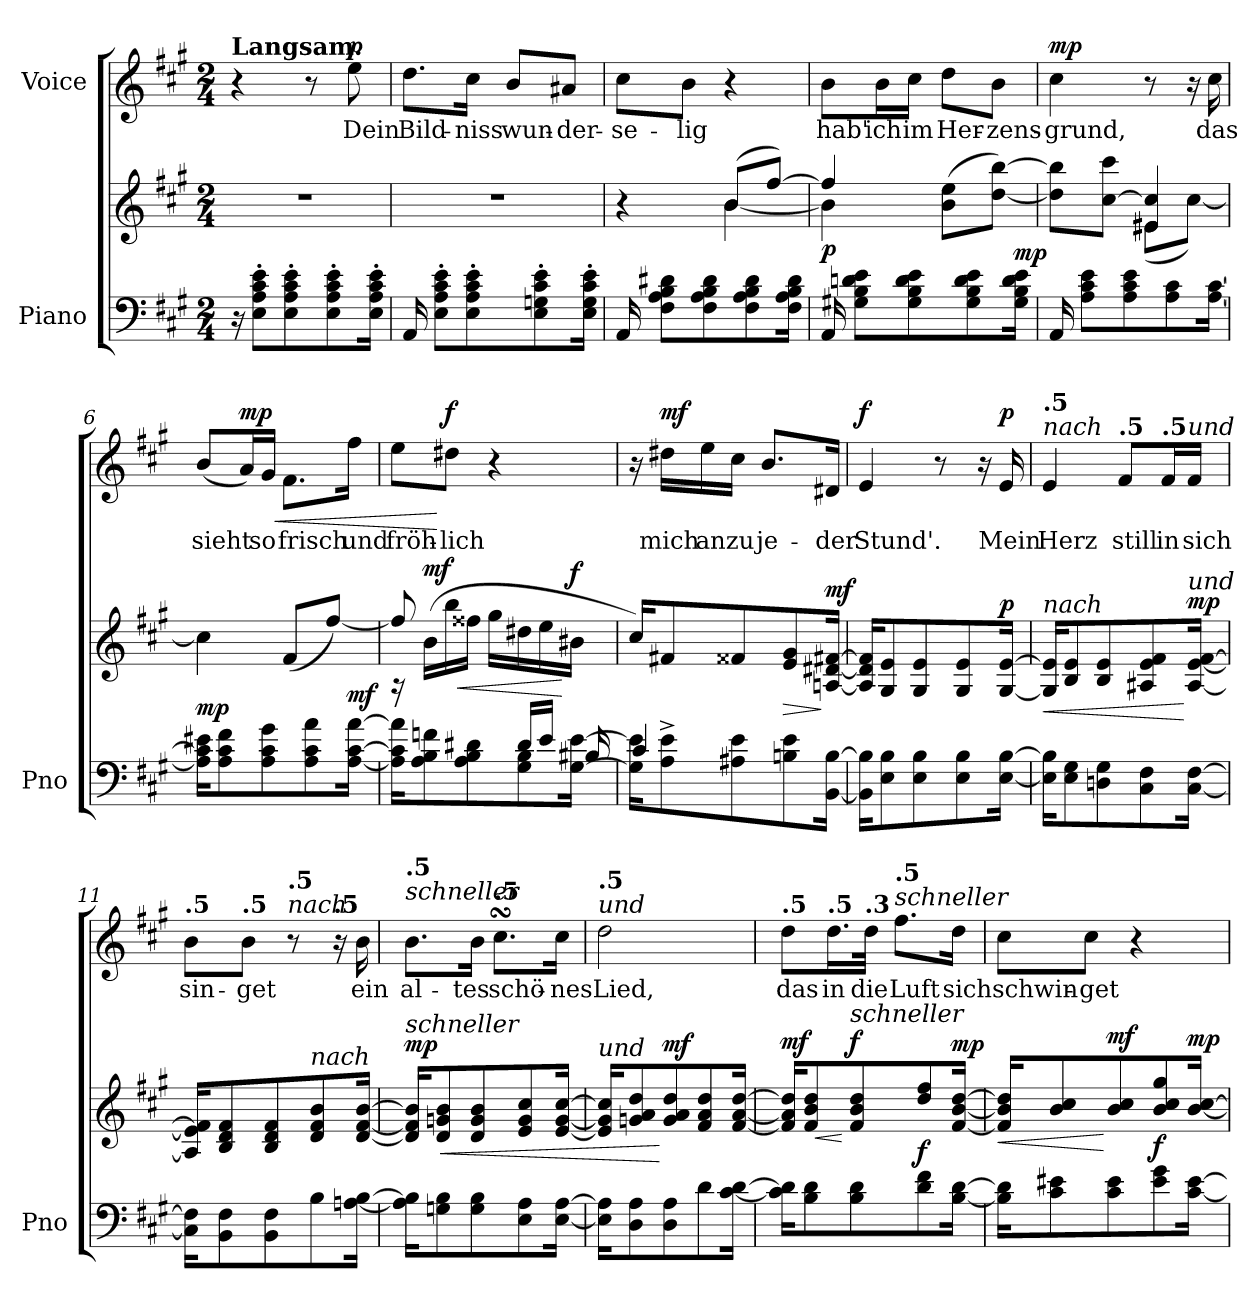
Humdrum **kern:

**kern	**kern	**dynam	**kern	**text	**dynam
*part2	*part2	*part2	*part1	*part1	*part1
*staff3	*staff2	*staff2/3	*staff1	*staff1	*staff1
*I"Piano	*	*	*I"Voice	*	*
*I'Pno	*	*	*	*	*
*clefF4	*clefG2	*	*clefG2	*	*
*k[f#c#g#]	*k[f#c#g#]	*	*k[f#c#g#]	*	*
*M2/4	*M2/4	*	*M2/4	*	*
=1	=1	=1	=1	=1	=1
!	!	!	!LO:TX:a:B:t=Langsam.	!	!
16r	2r	.	4r	.	.
8E\' 8A\' 8c#\' 8e\'L	.	.	.	.	.
8E\' 8A\' 8c#\' 8e\'	.	.	.	.	.
.	.	.	8r	.	.
8E\' 8A\' 8c#\' 8e\'	.	.	.	.	.
!	!	!	!	!LO:LY:b	!LO:DY:a
.	.	.	8ee\	Dein	p
16E\' 16A\' 16c#\' 16e\'Jk	.	.	.	.	.
=2	=2	=2	=2	=2	=2
!	!	!	!	!LO:LY:b	!
16AA/	2r	.	8.dd\L	Bild-	.
8E\' 8A\' 8c#\' 8e\'L	.	.	.	.	.
!	!	!	!	!LO:LY:b	!
8E\' 8A\' 8c#\' 8e\'	.	.	16cc#\Jk	-niss	.
!	!	!	!	!LO:LY:b	!
.	.	.	8b/L	wun-	.
8E\' 8Gn\' 8c#\' 8e\'	.	.	.	.	.
!	!	!	!	!LO:LY:b	!
.	.	.	8a#X/J	-der-	.
16E\' 16G\' 16c#\' 16e\'Jk	.	.	.	.	.
=3	=3	=3	=3	=3	=3
*	*^	*	*	*	*
!	!	!	!	!	!LO:LY:b	!
16AA/	4r	4ryy	.	8cc#\L	-se-	.
8F#\ 8A\ 8B\ 8d#X\L	.	.	.	.	.	.
!	!	!	!	!	!LO:LY:b	!
.	.	.	.	8b\J	-lig	.
8F#\ 8A\ 8B\ 8d#\	.	.	.	.	.	.
.	(8b/L	[4b\	.	4r	.	.
8F#\ 8A\ 8B\ 8d#\	.	.	.	.	.	.
.	[8ff#/J)	.	.	.	.	.
16F#\ 16A\ 16B\ 16d#\Jk	.	.	.	.	.	.
=4	=4	=4	=4	=4	=4	=4
!	!	!	!LO:DY:a=2	!	!LO:LY:b	!
16AA/	4ff#/]	4b\]	p	8b\L	hab'	.
8G#X\ 8B\ 8dn\ 8e\L	.	.	.	.	.	.
!	!	!	!	!	!LO:LY:b	!
.	.	.	.	16b\L	ich	.
!	!	!	!	!	!LO:LY:b	!
8G#\ 8B\ 8d\ 8e\	.	.	.	16cc#\JJ	im	.
!	!	!	!	!	!LO:LY:b	!
.	(>8b\ 8ee\L	4ryy	.	8dd\L	Her-	.
8G#\ 8B\ 8d\ 8e\	.	.	.	.	.	.
!	!	!	!	!	!LO:LY:b	!
.	[8dd\ [8bb\J)	.	.	8b\J	-zens-	.
!	!	!	!LO:DY:a=2	!	!	!
16G#\ 16B\ 16d\ 16e\Jk	.	.	mp	.	.	.
!!LO:LB:g=z
=5	=5	=5	=5	=5	=5	=5
!	!	!	!	!	!LO:LY:b	!LO:DY:a
16AA/	8dd\] 8bb\]L	4ryy	.	4cc#\	-grund,	mp
8A\ 8c#\ 8e\L	.	.	.	.	.	.
.	[8cc#\ 8ccc#\J	.	.	.	.	.
8A\ 8c#\ 8e\	.	.	.	.	.	.
.	(4e#X/ 4cc#/]	(8e#\L	.	8r	.	.
8A\ 8c#\	.	.	.	.	.	.
.	.	[8cc#\J)	.	16r	.	.
!	!	!	!	!	!LO:LY:b	!
[16A\ [16c#\Jk	.	.	.	16cc#\	das	.
*	*v	*v	*	*	*	*
=6	=6	=6	=6	=6	=6
!	!	!LO:DY:a=2	!	!LO:LY:b	!
16A\] 16c#\] 16e#X\KL)	4cc#\]	mp	(8b/L	sieht	.
8A\ 8c#\ 8f#\	.	.	.	.	.
!	!	!	!	!	!LO:HP:b
!	!	!	!	!	!LO:DY:n=1:a
.	.	.	16a/L)	.	< mp
!	!	!	!	!LO:LY:b	!
8A\ 8c#\ 8g#\	.	.	16g#/JJ	so	.
!	!	!	!	!LO:LY:b	!
.	(8f#/L	.	8.f#\L	frisch	.
8A\ 8c#\ 8a\	.	.	.	.	.
.	[8ff#/J)	.	.	.	.
!	!	!LO:DY:a=2	!	!LO:LY:b	!
[16A\ [16c#\ [16a\Jk	.	mf	16ff#\Jk	und	.
=7	=7	=7	=7	=7	=7
*^	*^	*	*	*	*
!	!	!	!	!	!	!LO:LY:b	!
16A\] 16c#\] 16a\]KL	16ryy	16rA	8ff#/]	.	8ee\L	fröh-	.
!	!	!	!	!LO:HP:b	!	!	!
!	!	!	!	!LO:DY:n=1:a	!	!	!
8A\ 8B\ 8fn\	4ryy	(>16b\LL	.	< mf	.	.	.
!	!	!	!	!	!	!LO:LY:b	!LO:DY:n=1:a
.	.	16bb\	8ryy	.	8dd#X\J	-lich	[ f
8A\ 8B\ 8d#X\	.	16ff##X\JJ	.	.	.	.	.
.	.	16gg#\LL	4ryy	.	4r	.	.
8G#\ 8B\	16d#/LL	16dd#X\	.	.	.	.	.
.	16e/JJ	16ee\	.	.	.	.	.
!	!	!	!	!LO:DY:n=2:a	!	!	!
[16G#\ [16e\Jk	16B#X/	16b#X\JJ	.	[ f	.	.	.
*	*	*v	*v	*	*	*	*
=8	=8	=8	=8	=8	=8	=8
16G#\] 16e\]KL	4c#/	16cc#/KL)	.	16r	.	.
!	!	!	!	!	!LO:LY:b	!LO:DY:a
8A\^ 8e\^	.	8f#X/	.	16dd#X\LL	mich	mf
!	!	!	!	!	!LO:LY:b	!
.	.	.	.	16ee\	an	.
!	!	!	!	!	!LO:LY:b	!
8A#X\ 8e\	.	8f##X/	.	16cc#\JJ	zu	.
!	!	!	!	!	!LO:LY:b	!
.	4ryy	.	.	8.b/L	je-	.
!	!	!	!LO:HP:b	!	!	!
8Bn\ 8e\	.	8e/ 8g#/	>	.	.	.
!	!	!	!LO:DY:n=1:a	!	!LO:LY:b	!
[16BB\ [16B\Jk	.	[16An/ [16d#X/ [16f#X/Jk	] mf	16d#X/Jk	-der	.
*v	*v	*	*	*	*	*
!!LO:LB:g=z
=9	=9	=9	=9	=9	=9
!	!	!	!	!LO:LY:b	!LO:DY:a
16BB\] 16B\]KL	16A/] 16d#/] 16f#/]KL	.	4e/	Stund'.	f
8E\ 8B\	8G#/ 8e/	.	.	.	.
8E\ 8B\	8G#/ 8e/	.	.	.	.
.	.	.	8r	.	.
8E\ 8B\	8G#/ 8e/	.	.	.	.
.	.	.	16r	.	.
*	*	*	*MM40	*	*
!	!	!LO:DY:a	!	!LO:LY:b	!LO:DY:a
[16E\ [16B\Jk	[16G#/ [16e/Jk	p	16e/	Mein	p
=10	=10	=10	=10	=10	=10
*	*	*	*MM40	*	*
!	!	!	!LO:TX:a:i:t=nach	!	!
!	!	!	!LO:TX:a:B:t=.5	!	!
!	!LO:TX:a:i:t=nach	!	!	!	!
!	!	!LO:HP:b	!	!LO:LY:b	!
16E\] 16B\]KL	16G#/] 16e/]KL	<	4e/	Herz	.
8E\ 8G#\	8B/ 8e/	.	.	.	.
8Dn\ 8G#\	8B/ 8e/	.	.	.	.
*	*	*	*MM42	*	*
!	!	!	!LO:TX:a:B:t=.5	!	!
!	!	!	!	!LO:LY:b	!
.	.	.	8f#/L	still	.
8C#\ 8F#\	8A#X/ 8e/ 8f#/	.	.	.	.
*	*	*	*MM43	*	*
!	!	!	!LO:TX:a:B:t=.5	!	!
!	!	!	!	!LO:LY:b	!
.	.	.	16f#/L	in	.
*	*	*	*MM44	*	*
!	!	!	!LO:TX:a:i:t=und	!	!
!	!LO:TX:a:i:t=und	!	!	!	!
!	!	!LO:DY:n=1:a	!	!LO:LY:b	!
[16C#\ [16F#\Jk	[16A#/ [16e/ [16f#/Jk	[ mp	16f#/JJ	sich	.
=11	=11	=11	=11	=11	=11
*	*	*	*MM44	*	*
!	!	!	!LO:TX:a:B:t=.5	!	!
!	!	!	!	!LO:LY:b	!
16C#\] 16F#\]KL	16A#/] 16e/] 16f#/]KL	.	8b\L	sin-	.
8BB\ 8F#\	8B/ 8d/ 8f#/	.	.	.	.
*	*	*	*MM45	*	*
!	!	!	!LO:TX:a:B:t=.5	!	!
!	!	!	!	!LO:LY:b	!
.	.	.	8b\J	-get	.
8BB\ 8F#\	8B/ 8d/ 8f#/	.	.	.	.
*	*	*	*MM46	*	*
!	!	!	!LO:TX:a:i:t=nach	!	!
!	!	!	!LO:TX:a:B:t=.5	!	!
.	.	.	8r	.	.
!	!LO:TX:a:i:t=nach	!	!	!	!
8B\	8d/ 8f#/ 8b/	.	.	.	.
*	*	*	*MM47	*	*
!	!	!	!LO:TX:a:B:t=.5	!	!
.	.	.	16r	.	.
*	*	*	*MM48	*	*
!	!	!	!	!LO:LY:b	!
[16An\ [16B\Jk	[16d/ [16f#/ [16b/Jk	.	16b\	ein	.
=12	=12	=12	=12	=12	=12
*	*	*	*MM48	*	*
!	!	!	!LO:TX:a:i:t=schneller	!	!
!	!	!	!LO:TX:a:B:t=.5	!	!
!	!LO:TX:a:i:t=schneller	!	!	!	!
!	!	!LO:HP:b	!	!LO:LY:b	!
!	!	!LO:DY:n=1:a	!	!	!
16A\] 16B\]KL	16d/] 16f#/] 16b/]KL	< mp	8.b\L	al-	.
8Gn\ 8B\	8d/ 8gn/ 8b/	.	.	.	.
*	*	*	*MM50	*	*
!	!	!	!	!LO:LY:b	!
8G\ 8B\	8d/ 8g/ 8b/	.	16b\Jk	-tes	.
*	*	*	*MM50	*	*
!	!	!	!LO:TX:a:B:t=.5	!	!
!	!	!	!	!LO:LY:b	!
.	.	.	8.cc#sSsS\L	schö-	.
8E\ 8A\	8e/ 8g/ 8cc#/	.	.	.	.
*	*	*	*MM52	*	*
!	!	!	!	!LO:LY:b	!
[16E\ [16A\Jk	[16e/ [16g/ [16cc#/Jk	.	16cc#\Jk	-nes	.
!!LO:LB:g=z
=13	=13	=13	=13	=13	=13
*	*	*	*MM52	*	*
!	!	!	!LO:TX:a:i:t=und	!	!
!	!	!	!LO:TX:a:B:t=.5	!	!
!	!LO:TX:a:i:t=und	!	!	!	!
!	!	!	!	!LO:LY:b	!
16E\] 16A\]KL	16e/] 16g/] 16cc#/]KL	.	2dd\	Lied,	.
8D\ 8A\	8gn/ 8a/ 8dd/	.	.	.	.
!	!	!LO:DY:n=1:a	!	!	!
8D\ 8A\	8g/ 8a/ 8dd/	[ mf	.	.	.
8d\	8f#/ 8a/ 8dd/	.	.	.	.
[16c#\ [16d\Jk	[16f#/ [16a/ [16dd/Jk	.	.	.	.
=14	=14	=14	=14	=14	=14
*	*	*	*MM56	*	*
!	!	!	!LO:TX:a:B:t=.5	!	!
!	!	!LO:HP:b	!	!LO:LY:b	!
!	!	!LO:DY:n=1:a	!	!	!
16c#\] 16d\]KL	16f#/] 16a/] 16dd/]KL	< mf	8dd\L	das	.
8B\ 8d\	8f#/ 8b/ 8dd/	.	.	.	.
*	*	*	*MM57	*	*
!	!	!	!LO:TX:a:B:t=.5	!	!
!	!	!	!	!LO:LY:b	!
.	.	.	16.dd\L	in	.
!	!LO:TX:a:i:t=schneller	!	!	!	!
!	!	!LO:DY:n=2:a	!	!	!
8B\ 8d\	8f#/ 8b/ 8dd/	[ f	.	.	.
*	*	*	*MM58	*	*
!	!	!	!LO:TX:a:B:t=.3	!	!
!	!	!	!	!LO:LY:b	!
.	.	.	32dd\JJk	die	.
*	*	*	*MM58	*	*
!	!	!	!LO:TX:a:i:t=schneller	!	!
!	!	!	!LO:TX:a:B:t=.5	!	!
!	!	!	!	!LO:LY:b	!
.	.	.	8.ff#\L	Luft	.
!	!	!LO:DY:n=3:a=2	!	!	!
8d\ 8f#\	8dd/ 8ff#/	f	.	.	.
*	*	*	*MM60	*	*
!	!	!LO:DY:n=4:a	!	!LO:LY:b	!
[16B\ [16d\Jk	[16f#/ [16b/ [16dd/Jk	mp	16dd\Jk	sich	.
=15	=15	=15	=15	=15	=15
!	!	!LO:HP:b	!	!LO:LY:b	!
16B\] 16d\]KL	16f#/] 16b/] 16dd/]KL	<	8cc#\L	schwin-	.
8c#\ 8e#X\	8b/ 8cc#/	.	.	.	.
!	!	!	!	!LO:LY:b	!
.	.	.	8cc#\J	-get	.
!	!	!LO:DY:n=1:a	!	!	!
8c#\ 8e#\	8b/ 8cc#/	[ mf	.	.	.
.	.	.	4r	.	.
!	!	!LO:DY:n=2:a=2	!	!	!
8e#\ 8g#\	8b/ 8cc#/ 8gg#/	f	.	.	.
!	!	!LO:DY:n=3:a	!	!	!
[16c#\ [16e#\Jk	[16b/ [16cc#/Jk	mp	.	.	.
=	=	=	=	=	=
*-	*-	*-	*-	*-	*-
